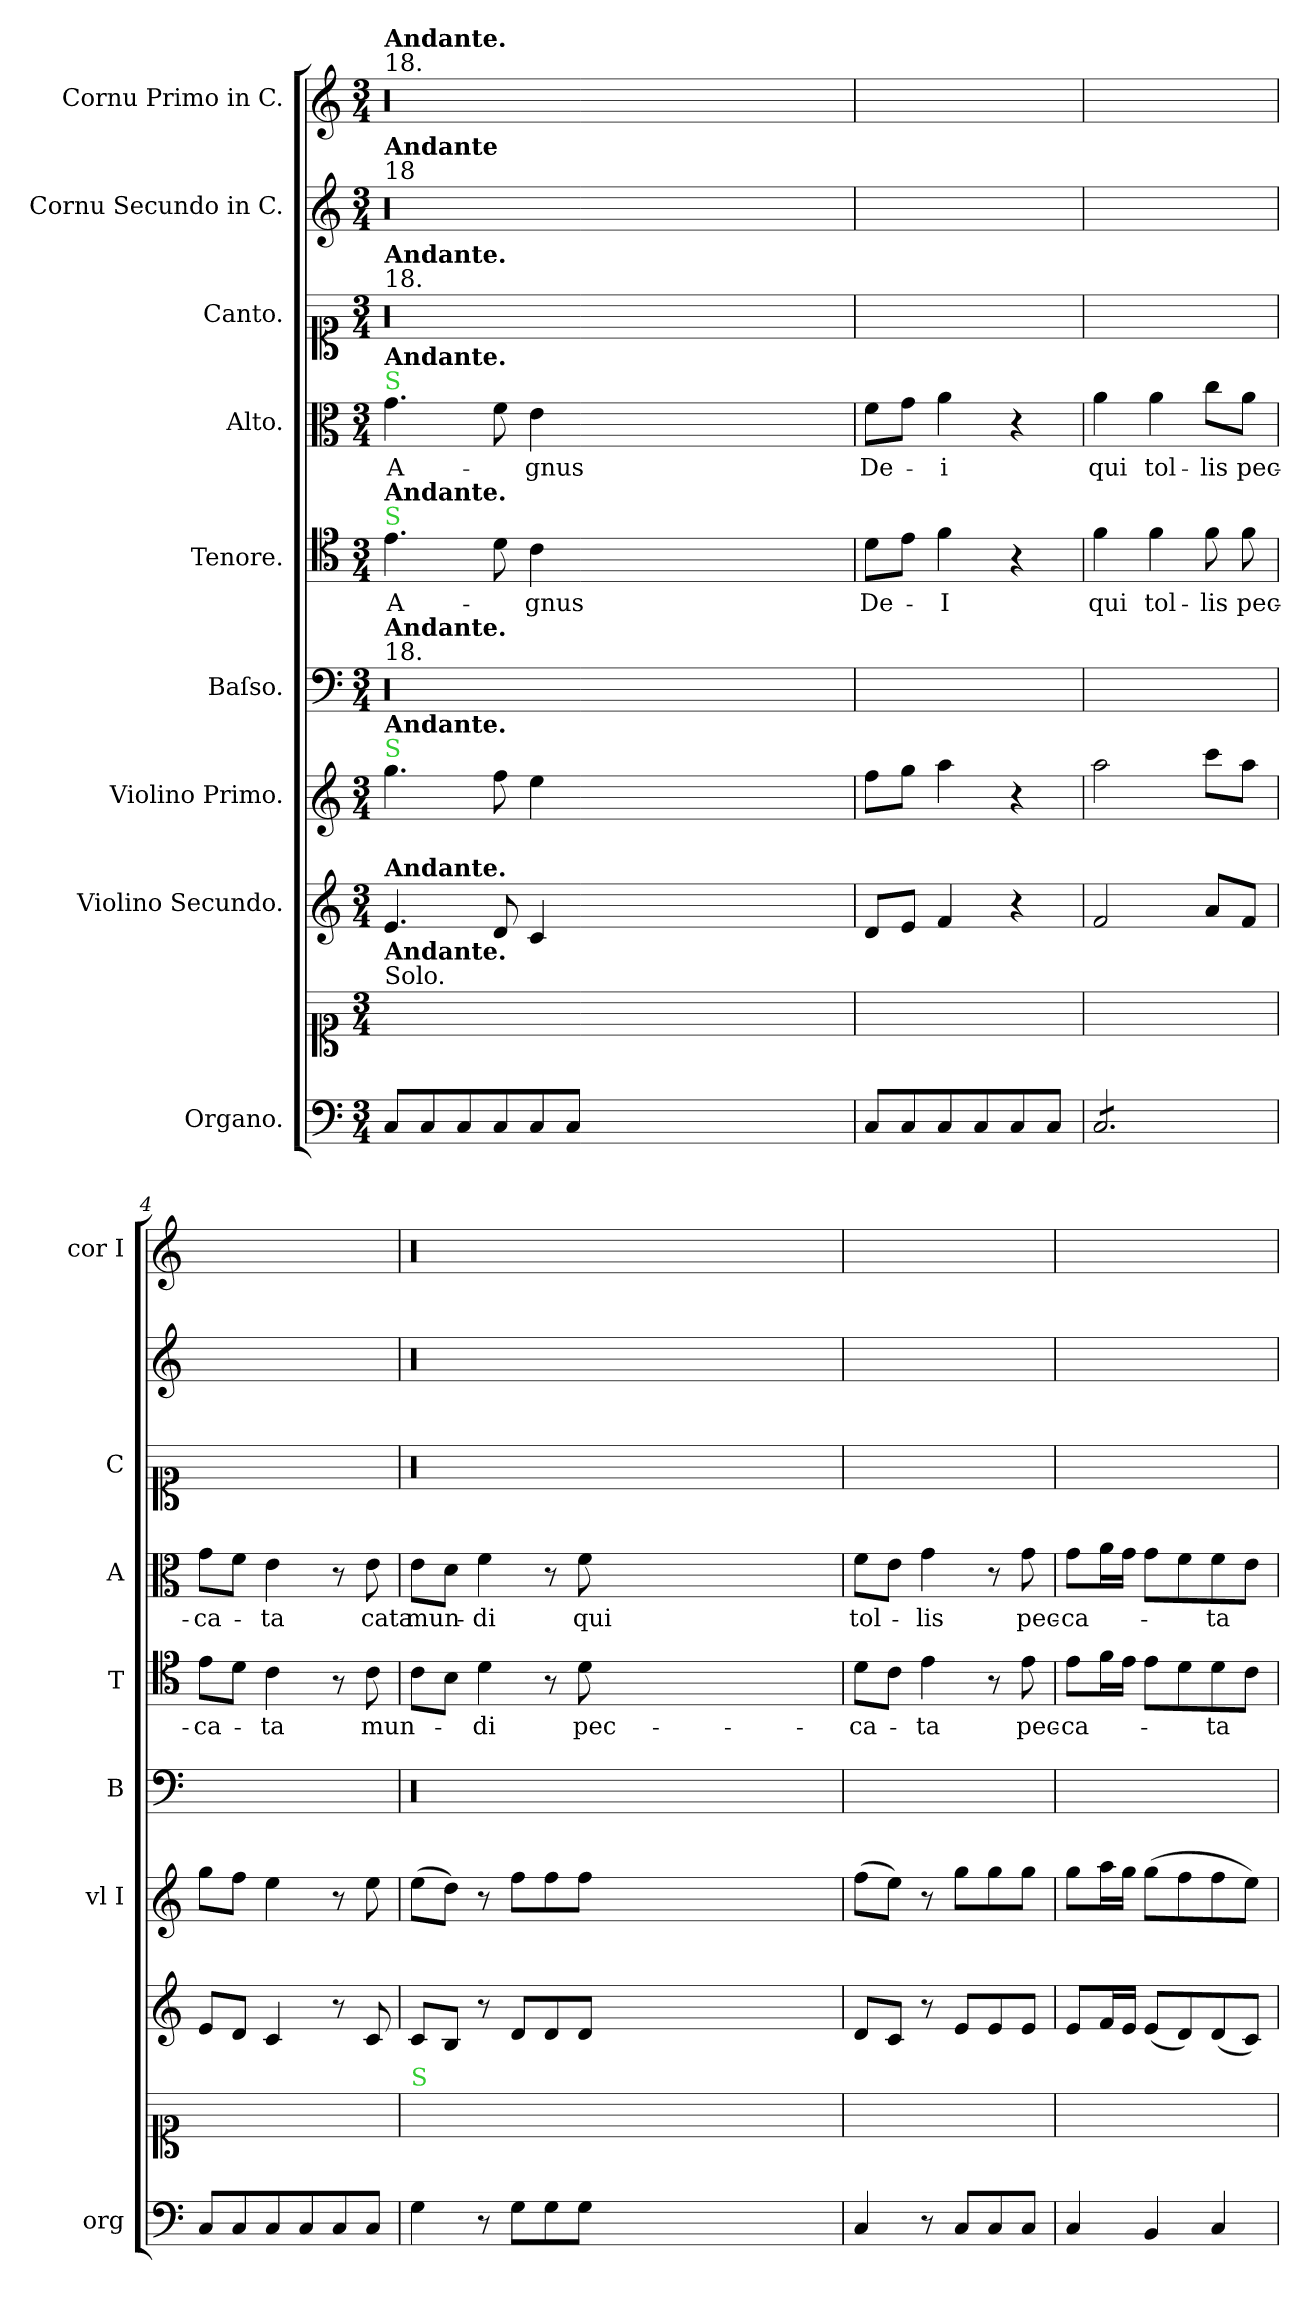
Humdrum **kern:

**kern	**kern	**kern	**kern	**kern	**kern	**text	**kern	**text	**kern	**kern	**kern
*part9	*part9	*part8	*part7	*part6	*part5	*part5	*part4	*part4	*part3	*part2	*part1
*staff10	*staff9	*staff8	*staff7	*staff6	*staff5	*staff5	*staff4	*staff4	*staff3	*staff2	*staff1
*I"Organo.	*	*I"Violino Secundo.	*I"Violino Primo.	*I"Baſso.	*I"Tenore.	*	*I"Alto.	*	*I"Canto.	*I"Cornu Secundo in C.	*I"Cornu Primo in C.
*I'org	*	*	*I'vl I	*I'B	*I'T	*	*I'A	*	*I'C	*	*I'cor I
*clefF4	*clefC1	*clefG2	*clefG2	*clefF4	*clefC4	*	*clefC3	*	*clefC1	*clefG2	*clefG2
*k[]	*k[]	*k[]	*k[]	*k[]	*k[]	*	*k[]	*	*k[]	*k[]	*k[]
*M3/4	*M3/4	*M3/4	*M3/4	*M3/4	*M3/4	*	*M3/4	*	*M3/4	*M3/4	*M3/4
=1	=1	=1	=1	=1	=1	=1	=1	=1	=1	=1	=1
!	!	!	!	!	!	!	!	!	!	!	!LO:TX:a:t=18.
!	!	!	!	!	!	!	!	!	!	!	!LO:TX:a:B:t=Andante.
!	!	!	!	!	!	!	!	!	!	!LO:TX:a:t=18	!
!	!	!	!	!	!	!	!	!	!	!LO:TX:a:B:t=Andante	!
!	!	!	!	!	!	!	!	!	!LO:TX:a:t=18.	!	!
!	!	!	!	!	!	!	!	!	!LO:TX:a:B:t=Andante.	!	!
!	!	!	!	!	!	!	!LO:TX:a:color=limegreen:t=S	!	!	!	!
!	!	!	!	!	!	!	!LO:TX:a:B:t=Andante.	!	!	!	!
!	!	!	!	!	!LO:TX:a:color=limegreen:t=S	!	!	!	!	!	!
!	!	!	!	!	!LO:TX:a:B:t=Andante.	!	!	!	!	!	!
!	!	!	!	!LO:TX:a:t=18.	!	!	!	!	!	!	!
!	!	!	!	!LO:TX:a:B:t=Andante.	!	!	!	!	!	!	!
!	!	!	!LO:TX:a:color=limegreen:t=S	!	!	!	!	!	!	!	!
!	!	!	!LO:TX:a:B:t=Andante.	!	!	!	!	!	!	!	!
!	!	!LO:TX:a:B:t=Andante.	!	!	!	!	!	!	!	!	!
!	!LO:TX:a:t=Solo.	!	!	!	!	!	!	!	!	!	!
!	!LO:TX:a:B:t=Andante.	!	!	!	!	!	!	!	!	!	!
!	!	!	!	!LO:N:vis=00	!	!	!	!	!LO:N:vis=00	!LO:N:vis=00	!LO:N:vis=00
8C/L	2.ryy	4.e/	4.gg\	0.r	4.e\	A-	4.g\	A-	0.r	0.r	0.r
8C/	.	.	.	.	.	.	.	.	.	.	.
8C/	.	.	.	.	.	.	.	.	.	.	.
8C/	.	8d/	8ff\	.	8d\	.	8f\	.	.	.	.
8C/	.	4c/	4ee\	.	4c\	-gnus	4e\	-gnus	.	.	.
8C/J	.	.	.	.	.	.	.	.	.	.	.
0ryy	0ryy	0ryy	0ryy	.	0ryy	.	0ryy	.	.	.	.
4ryy	4ryy	4ryy	4ryy	.	4ryy	.	4ryy	.	.	.	.
=2	=2	=2	=2	=2	=2	=2	=2	=2	=2	=2	=2
8C/L	2.ryy	8d/L	8ff\L	2.ryy	8d\L	De-	8f\L	De-	2.ryy	2.ryy	2.ryy
8C/	.	8e/J	8gg\J	.	8e\J	.	8g\J	.	.	.	.
8C/	.	4f/	4aa\	.	4f\	-I	4a\	-i	.	.	.
8C/	.	.	.	.	.	.	.	.	.	.	.
8C/	.	4r	4r	.	4r	.	4r	.	.	.	.
8C/J	.	.	.	.	.	.	.	.	.	.	.
=3	=3	=3	=3	=3	=3	=3	=3	=3	=3	=3	=3
*tremolo	*	*	*	*	*	*	*	*	*	*	*
8C/L	2.ryy	2f/	2aa\	2.ryy	4f\	qui	4a\	qui	2.ryy	2.ryy	2.ryy
8C/	.	.	.	.	.	.	.	.	.	.	.
8C/	.	.	.	.	4f\	tol-	4a\	tol-	.	.	.
8C/	.	.	.	.	.	.	.	.	.	.	.
8C/	.	8a/L	8ccc\L	.	8f\	-lis	8cc\L	-lis	.	.	.
8C/J	.	8f/J	8aa\J	.	8f\	pec-	8a\J	pec-	.	.	.
*Xtremolo	*	*	*	*	*	*	*	*	*	*	*
=4	=4	=4	=4	=4	=4	=4	=4	=4	=4	=4	=4
8C/L	2.ryy	8e/L	8gg\L	2.ryy	8e\L	-ca-	8g\L	-ca-	2.ryy	2.ryy	2.ryy
8C/	.	8d/J	8ff\J	.	8d\J	.	8f\J	.	.	.	.
8C/	.	4c/	4ee\	.	4c\	-ta	4e\	-ta	.	.	.
8C/	.	.	.	.	.	.	.	.	.	.	.
8C/	.	8r	8r	.	8r	.	8r	.	.	.	.
8C/J	.	8c/	8ee\	.	8c\	mun-	8e\	cata	.	.	.
=5	=5	=5	=5	=5	=5	=5	=5	=5	=5	=5	=5
!	!LO:TX:a:color=limegreen:t=S	!	!	!	!	!	!	!	!	!	!
!	!	!	!	!LO:N:vis=00	!	!	!	!	!LO:N:vis=00	!LO:N:vis=00	!LO:N:vis=00
4G\	2.ryy	8c/L	(8ee\L	0.r	8c\L	.	8e\L	mun-	0.r	0.r	0.r
.	.	8B/J	8dd\J)	.	8B\J	.	8d\J	.	.	.	.
8r	.	8r	8r	.	4d\	-di	4f\	-di	.	.	.
8G\L	.	8d/L	8ff\L	.	.	.	.	.	.	.	.
8G\	.	8d/	8ff\	.	8r	.	8r	.	.	.	.
8G\J	.	8d/J	8ff\J	.	8d\	pec-	8f\	qui	.	.	.
0ryy	0ryy	0ryy	0ryy	.	0ryy	.	0ryy	.	.	.	.
4ryy	4ryy	4ryy	4ryy	.	4ryy	.	4ryy	.	.	.	.
=6	=6	=6	=6	=6	=6	=6	=6	=6	=6	=6	=6
4C/	2.ryy	8d/L	(8ff\L	2.ryy	8d\L	-ca-	8f\L	tol-	2.ryy	2.ryy	2.ryy
.	.	8c/J	8ee\J)	.	8c\J	.	8e\J	.	.	.	.
8r	.	8r	8r	.	4e\	-ta	4g\	-lis	.	.	.
8C/L	.	8e/L	8gg\L	.	.	.	.	.	.	.	.
8C/	.	8e/	8gg\	.	8r	.	8r	.	.	.	.
8C/J	.	8e/J	8gg\J	.	8e\	pec-	8g\	pec-	.	.	.
=7	=7	=7	=7	=7	=7	=7	=7	=7	=7	=7	=7
4C/	2.ryy	8e/L	8gg\L	2.ryy	8e\L	-ca-	8g\L	-ca-	2.ryy	2.ryy	2.ryy
.	.	16f/L	16aa\L	.	16f\L	.	16a\L	.	.	.	.
.	.	16e/JJ	16gg\JJ	.	16e\JJ	.	16g\JJ	.	.	.	.
4BB/	.	(8e/L	(8gg\L	.	8e\L	.	8g\L	.	.	.	.
.	.	8d/)	8ff\	.	8d\	.	8f\	.	.	.	.
4C/	.	(8d/	8ff\	.	8d\	-ta	8f\	-ta	.	.	.
.	.	8c/J)	8ee\J)	.	8c\J	.	8e\J	.	.	.	.
=	=	=	=	=	=	=	=	=	=	=	=
*-	*-	*-	*-	*-	*-	*-	*-	*-	*-	*-	*-
